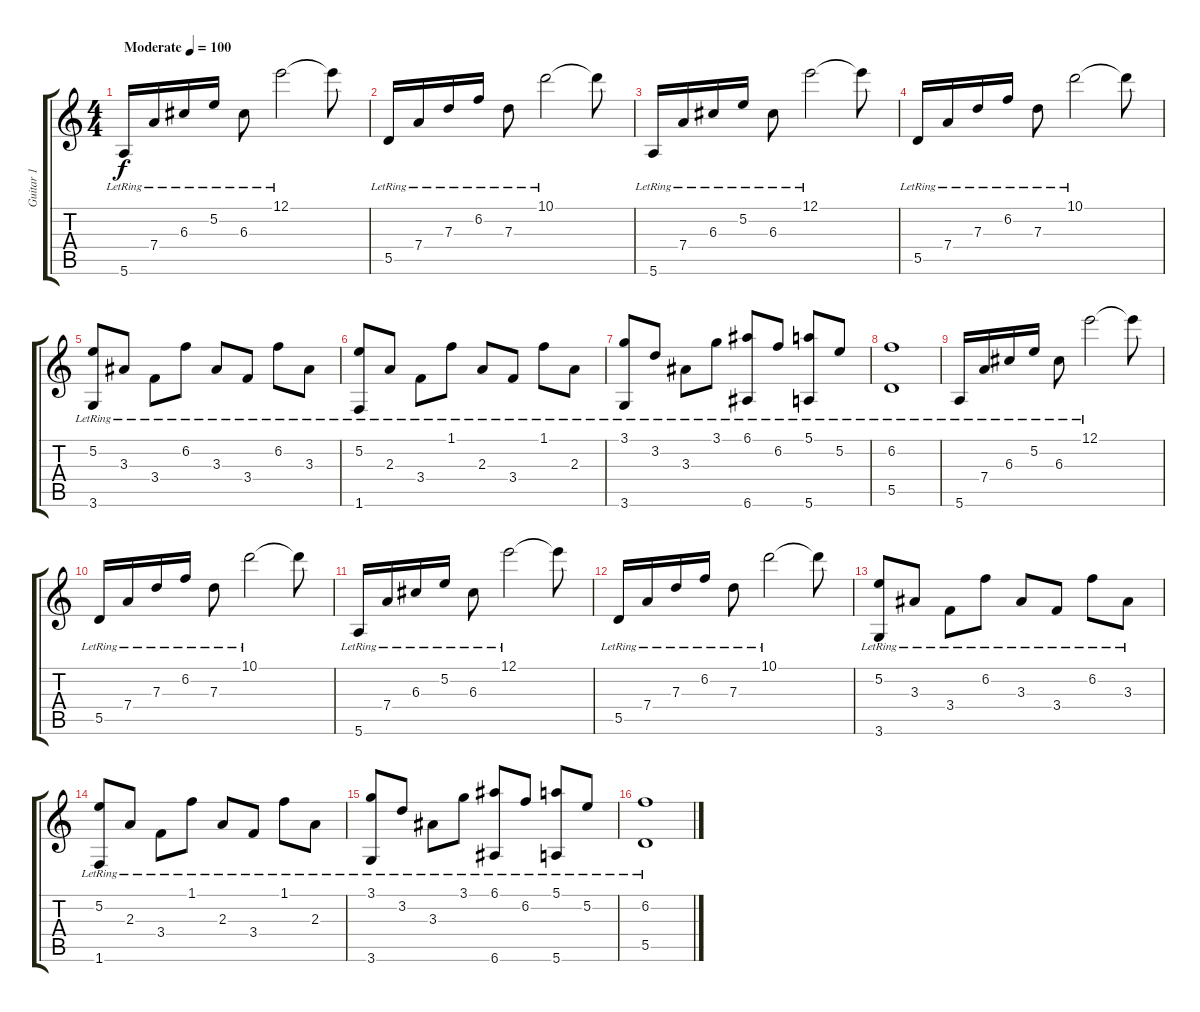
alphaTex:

\track ("Guitar 1" "Guitar 1") {instrument acousticguitarsteel}
\staff {score tabs}
\tuning (E4 B3 G3 D3 A2 E2) {hide}
\ts (4 4)
\tempo (100 "Moderate")
\clef g2
\ks c
5.6{lr}.16{dy f instrument acousticguitarsteel} 7.4{lr}.16 6.3{lr}.16 5.2{lr}.16 6.3{lr}.8 12.1{lr}.2 12.1{t}.8 |
5.5{lr}.16 7.4{lr}.16 7.3{lr}.16 6.2{lr}.16 7.3{lr}.8 10.1{lr}.2 10.1{t}.8 |
5.6{lr}.16 7.4{lr}.16 6.3{lr}.16 5.2{lr}.16 6.3{lr}.8 12.1{lr}.2 12.1{t}.8 |
5.5{lr}.16 7.4{lr}.16 7.3{lr}.16 6.2{lr}.16 7.3{lr}.8 10.1{lr}.2 10.1{t}.8 |
(5.2{lr} 3.6{lr}).8 3.3{lr}.8 3.4{lr}.8 6.2{lr}.8 3.3{lr}.8 3.4{lr}.8 6.2{lr}.8 3.3{lr}.8 |
(5.2{lr} 1.6{lr}).8 2.3{lr}.8 3.4{lr}.8 1.1{lr}.8 2.3{lr}.8 3.4{lr}.8 1.1{lr}.8 2.3{lr}.8 |
(3.1{lr} 3.6{lr}).8 3.2{lr}.8 3.3{lr}.8 3.1{lr}.8 (6.1{lr} 6.6{lr}).8 6.2{lr}.8 (5.1{lr} 5.6{lr}).8 5.2{lr}.8 |
(6.2{lr} 5.5{lr}).1 |
5.6{lr}.16 7.4{lr}.16 6.3{lr}.16 5.2{lr}.16 6.3{lr}.8 12.1{lr}.2 12.1{t}.8 |
5.5{lr}.16 7.4{lr}.16 7.3{lr}.16 6.2{lr}.16 7.3{lr}.8 10.1{lr}.2 10.1{t}.8 |
5.6{lr}.16 7.4{lr}.16 6.3{lr}.16 5.2{lr}.16 6.3{lr}.8 12.1{lr}.2 12.1{t}.8 |
5.5{lr}.16 7.4{lr}.16 7.3{lr}.16 6.2{lr}.16 7.3{lr}.8 10.1{lr}.2 10.1{t}.8 |
(5.2{lr} 3.6{lr}).8 3.3{lr}.8 3.4{lr}.8 6.2{lr}.8 3.3{lr}.8 3.4{lr}.8 6.2{lr}.8 3.3{lr}.8 |
(5.2{lr} 1.6{lr}).8 2.3{lr}.8 3.4{lr}.8 1.1{lr}.8 2.3{lr}.8 3.4{lr}.8 1.1{lr}.8 2.3{lr}.8 |
(3.1{lr} 3.6{lr}).8 3.2{lr}.8 3.3{lr}.8 3.1{lr}.8 (6.1{lr} 6.6{lr}).8 6.2{lr}.8 (5.1{lr} 5.6{lr}).8 5.2{lr}.8 |
(6.2{lr} 5.5{lr}).1
